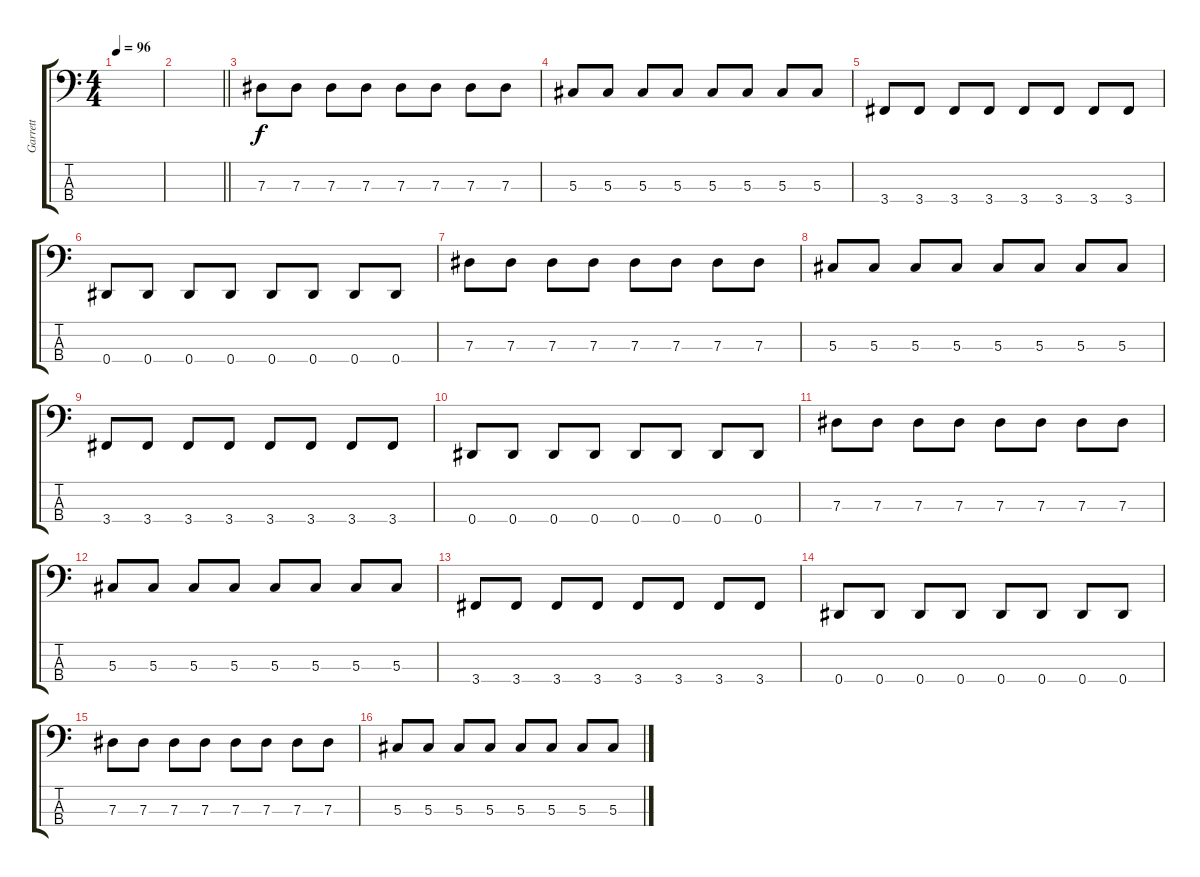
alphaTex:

\track ("Garrett" "Garrett") {instrument electricbasspick}
\staff {score tabs}
\tuning (Gb2 Db2 Ab1 Eb1) {hide}
\ts (4 4)
\tempo 96
\clef f4
\ks c
|
\barLineRight lightlight
|
7.3.8 7.3.8 7.3.8 7.3.8 7.3.8 7.3.8 7.3.8 7.3.8 |
5.3.8 5.3.8 5.3.8 5.3.8 5.3.8 5.3.8 5.3.8 5.3.8 |
3.4.8 3.4.8 3.4.8 3.4.8 3.4.8 3.4.8 3.4.8 3.4.8 |
0.4.8 0.4.8 0.4.8 0.4.8 0.4.8 0.4.8 0.4.8 0.4.8 |
7.3.8 7.3.8 7.3.8 7.3.8 7.3.8 7.3.8 7.3.8 7.3.8 |
5.3.8 5.3.8 5.3.8 5.3.8 5.3.8 5.3.8 5.3.8 5.3.8 |
3.4.8 3.4.8 3.4.8 3.4.8 3.4.8 3.4.8 3.4.8 3.4.8 |
0.4.8 0.4.8 0.4.8 0.4.8 0.4.8 0.4.8 0.4.8 0.4.8 |
7.3.8 7.3.8 7.3.8 7.3.8 7.3.8 7.3.8 7.3.8 7.3.8 |
5.3.8 5.3.8 5.3.8 5.3.8 5.3.8 5.3.8 5.3.8 5.3.8 |
3.4.8 3.4.8 3.4.8 3.4.8 3.4.8 3.4.8 3.4.8 3.4.8 |
0.4.8 0.4.8 0.4.8 0.4.8 0.4.8 0.4.8 0.4.8 0.4.8 |
7.3.8 7.3.8 7.3.8 7.3.8 7.3.8 7.3.8 7.3.8 7.3.8 |
5.3.8 5.3.8 5.3.8 5.3.8 5.3.8 5.3.8 5.3.8 5.3.8
